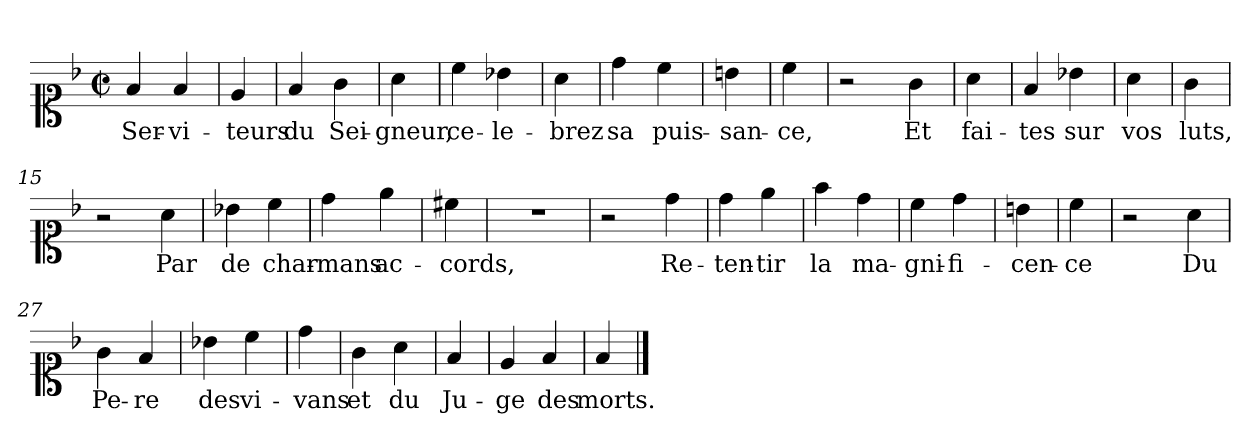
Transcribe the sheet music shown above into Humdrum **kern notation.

**kern	**text
*part1	*part1
*staff1	*staff1
*clefC1	*
*k[b-]	*
*F:	*
*M2/2	*
*met(c|)	*
=1	=1
4f	Ser-
4f	-vi-
=2	=2
4e	-teurs
=3	=3
4f	du
4g	Sei-
=4	=4
4a	-gneur,
=5	=5
4cc	ce-
4b-X	-le-
=6	=6
4a	-brez
=7	=7
4dd	sa
4cc	puis-
=8	=8
4b	-san-
=9	=9
4cc	-ce,
=10	=10
2r	.
4g	Et
=11	=11
4a	fai-
=12	=12
4f	-tes
4b-X	sur
=13	=13
4a	vos
=14	=14
4g	luts,
=15	=15
2r	.
4a	Par
=16	=16
4b-X	de
4cc	char-
=17	=17
4dd	-mans
4ee	ac-
=18	=18
4cc#X	-cords,
=19	=19
1r	.
=20	=20
2r	.
4dd	Re-
=21	=21
4dd	-ten-
4ee	-tir
=22	=22
4ff	la
4dd	ma-
=23	=23
4cc	-gni-
4dd	-fi-
=24	=24
4b	-cen-
=25	=25
4cc	-ce
=26	=26
2r	.
4a	Du
=27	=27
4g	Pe-
4f	-re
=28	=28
4b-X	des
4cc	vi-
=29	=29
4dd	-vans
=30	=30
4g	et
4a	du
=31	=31
4f	Ju-
=32	=32
4e	-ge
4f	des
=33	=33
4f	morts.
==	==
*-	*-
